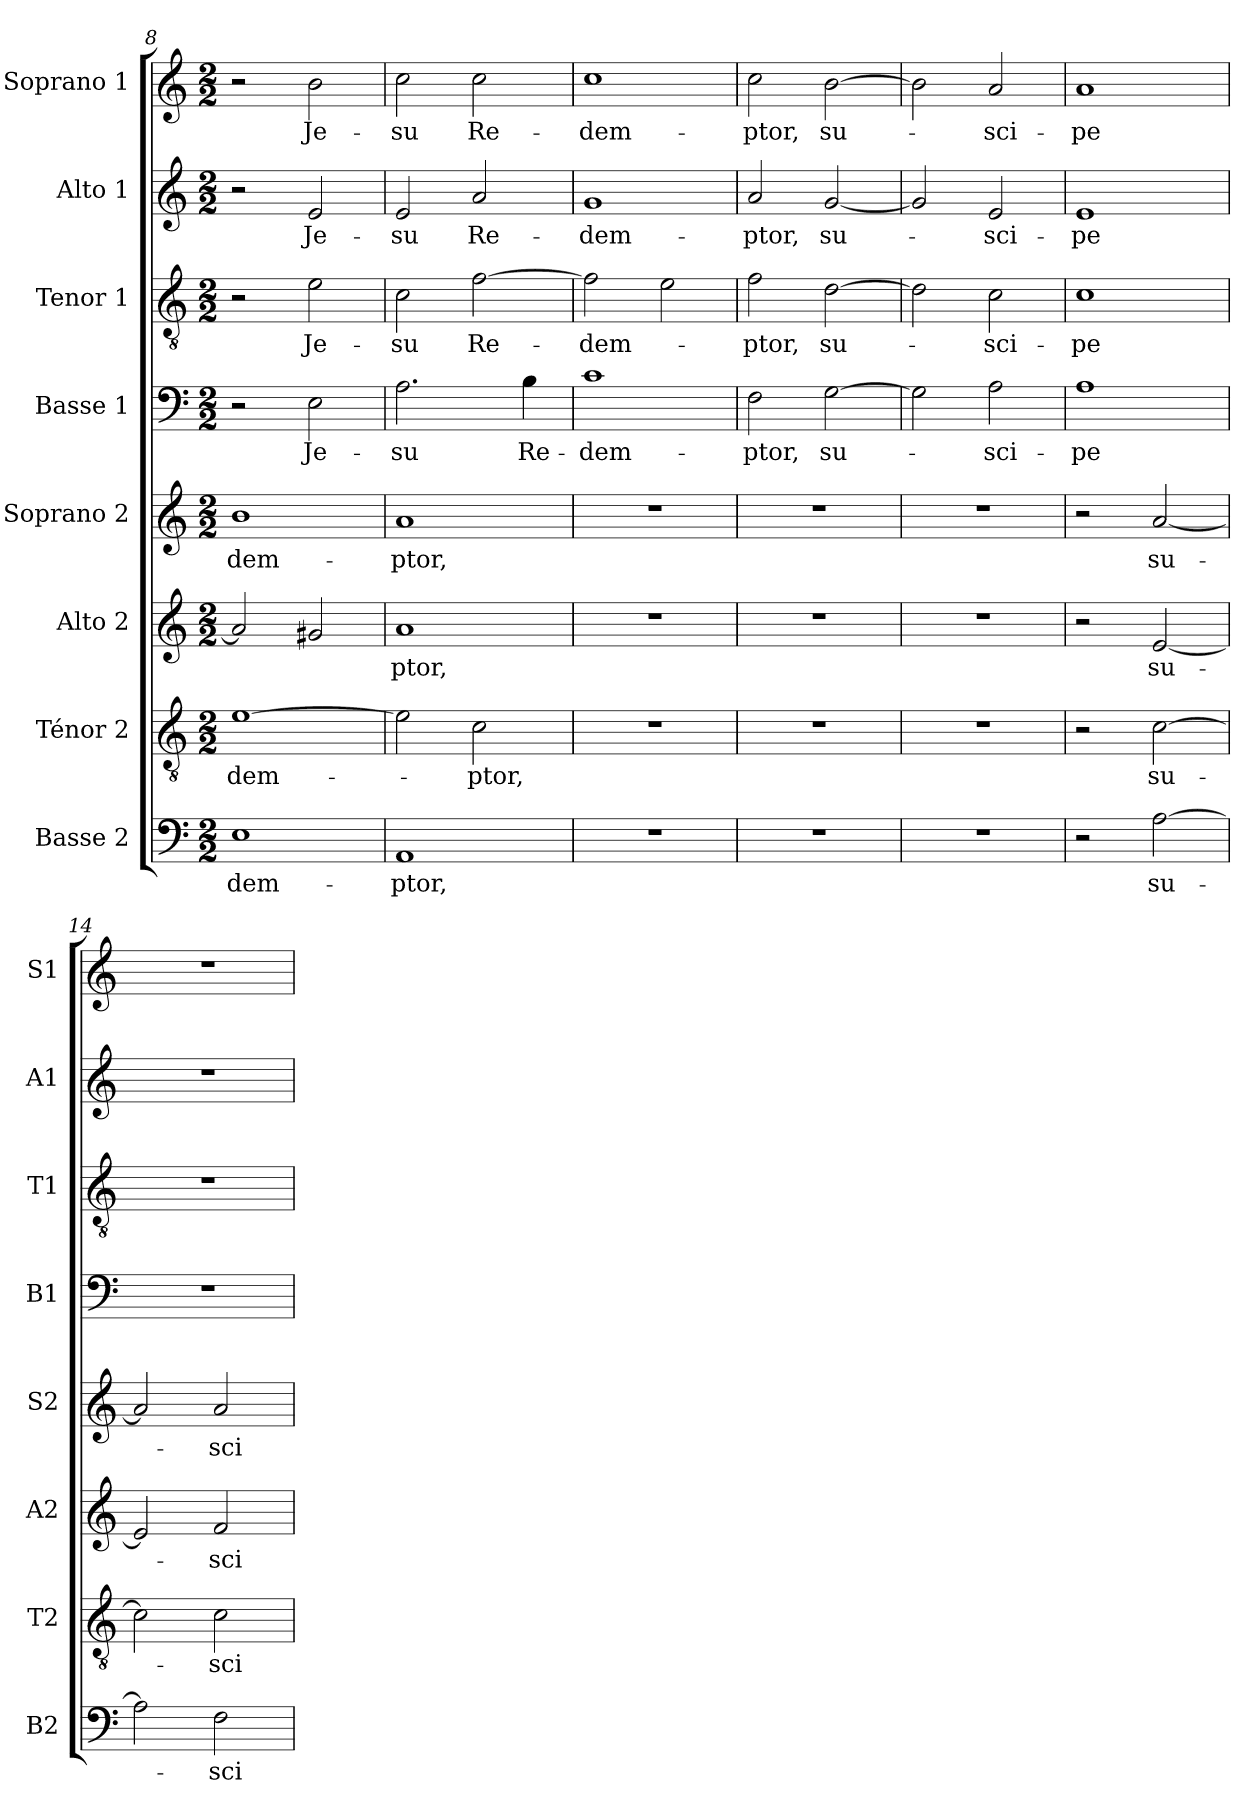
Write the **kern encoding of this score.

**kern	**text	**kern	**text	**kern	**text	**kern	**text	**kern	**text	**kern	**text	**kern	**text	**kern	**text
*part8	*part8	*part7	*part7	*part6	*part6	*part5	*part5	*part4	*part4	*part3	*part3	*part2	*part2	*part1	*part1
*staff8	*staff8	*staff7	*staff7	*staff6	*staff6	*staff5	*staff5	*staff4	*staff4	*staff3	*staff3	*staff2	*staff2	*staff1	*staff1
*I"Basse 2	*	*I"Ténor 2	*	*I"Alto 2	*	*I"Soprano 2	*	*I"Basse 1	*	*I"Tenor 1	*	*I"Alto 1	*	*I"Soprano 1	*
*I'B2	*	*I'T2	*	*I'A2	*	*I'S2	*	*I'B1	*	*I'T1	*	*I'A1	*	*I'S1	*
*clefF4	*	*clefGv2	*	*clefG2	*	*clefG2	*	*clefF4	*	*clefGv2	*	*clefG2	*	*clefG2	*
*k[]	*	*k[]	*	*k[]	*	*k[]	*	*k[]	*	*k[]	*	*k[]	*	*k[]	*
*M2/2	*	*M2/2	*	*M2/2	*	*M2/2	*	*M2/2	*	*M2/2	*	*M2/2	*	*M2/2	*
=8	=8	=8	=8	=8	=8	=8	=8	=8	=8	=8	=8	=8	=8	=8	=8
!	!LO:LY:b	!	!LO:LY:b	!	!	!	!LO:LY:b	!	!	!	!	!	!	!	!
1E	-dem-	[1e	-dem-	2a/]	.	1b	-dem-	2r	.	2r	.	2r	.	2r	.
!	!	!	!	!	!	!	!	!	!LO:LY:b	!	!LO:LY:b	!	!LO:LY:b	!	!LO:LY:b
.	.	.	.	2g#X/	.	.	.	2E\	Je-	2e\	Je-	2e/	Je-	2b\	Je-
=9	=9	=9	=9	=9	=9	=9	=9	=9	=9	=9	=9	=9	=9	=9	=9
!	!LO:LY:b	!	!	!	!LO:LY:b	!	!LO:LY:b	!	!LO:LY:b	!	!LO:LY:b	!	!LO:LY:b	!	!LO:LY:b
1AA	-ptor,	2e\]	.	1a	-ptor,	1a	-ptor,	2.A\	-su	2c\	-su	2e/	-su	2cc\	-su
!	!	!	!LO:LY:b	!	!	!	!	!	!	!	!LO:LY:b	!	!LO:LY:b	!	!LO:LY:b
.	.	2c\	-ptor,	.	.	.	.	.	.	[2f\	Re-	2a/	Re-	2cc\	Re-
!	!	!	!	!	!	!	!	!	!LO:LY:b	!	!	!	!	!	!
.	.	.	.	.	.	.	.	4B\	Re-	.	.	.	.	.	.
=10	=10	=10	=10	=10	=10	=10	=10	=10	=10	=10	=10	=10	=10	=10	=10
!	!	!	!	!	!	!	!	!	!LO:LY:b	!	!LO:LY:b	!	!LO:LY:b	!	!LO:LY:b
1r	.	1r	.	1r	.	1r	.	1c	-dem-	2f\]	-dem-	1g	-dem-	1cc	-dem-
.	.	.	.	.	.	.	.	.	.	2e\	.	.	.	.	.
=11	=11	=11	=11	=11	=11	=11	=11	=11	=11	=11	=11	=11	=11	=11	=11
!	!	!	!	!	!	!	!	!	!LO:LY:b	!	!LO:LY:b	!	!LO:LY:b	!	!LO:LY:b
1r	.	1r	.	1r	.	1r	.	2F\	-ptor,	2f\	-ptor,	2a/	-ptor,	2cc\	-ptor,
!	!	!	!	!	!	!	!	!	!LO:LY:b	!	!LO:LY:b	!	!LO:LY:b	!	!LO:LY:b
.	.	.	.	.	.	.	.	[2G\	su-	[2d\	su-	[2g/	su-	[2b\	su-
!!LO:PB:g=z
=12	=12	=12	=12	=12	=12	=12	=12	=12	=12	=12	=12	=12	=12	=12	=12
1r	.	1r	.	1r	.	1r	.	2G\]	.	2d\]	.	2g/]	.	2b\]	.
!	!	!	!	!	!	!	!	!	!LO:LY:b	!	!LO:LY:b	!	!LO:LY:b	!	!LO:LY:b
.	.	.	.	.	.	.	.	2A\	-sci-	2c\	-sci-	2e/	-sci-	2a/	-sci-
=13	=13	=13	=13	=13	=13	=13	=13	=13	=13	=13	=13	=13	=13	=13	=13
!	!	!	!	!	!	!	!	!	!LO:LY:b	!	!LO:LY:b	!	!LO:LY:b	!	!LO:LY:b
2r	.	2r	.	2r	.	2r	.	1A	-pe	1c	-pe	1e	-pe	1a	-pe
!	!LO:LY:b	!	!LO:LY:b	!	!LO:LY:b	!	!LO:LY:b	!	!	!	!	!	!	!	!
[2A\	su-	[2c\	su-	[2e/	su-	[2a/	su-	.	.	.	.	.	.	.	.
=14	=14	=14	=14	=14	=14	=14	=14	=14	=14	=14	=14	=14	=14	=14	=14
2A\]	.	2c\]	.	2e/]	.	2a/]	.	1r	.	1r	.	1r	.	1r	.
!	!LO:LY:b	!	!LO:LY:b	!	!LO:LY:b	!	!LO:LY:b	!	!	!	!	!	!	!	!
2F\	-sci-	2c\	-sci-	2f/	-sci-	2a/	-sci-	.	.	.	.	.	.	.	.
=	=	=	=	=	=	=	=	=	=	=	=	=	=	=	=
*-	*-	*-	*-	*-	*-	*-	*-	*-	*-	*-	*-	*-	*-	*-	*-
